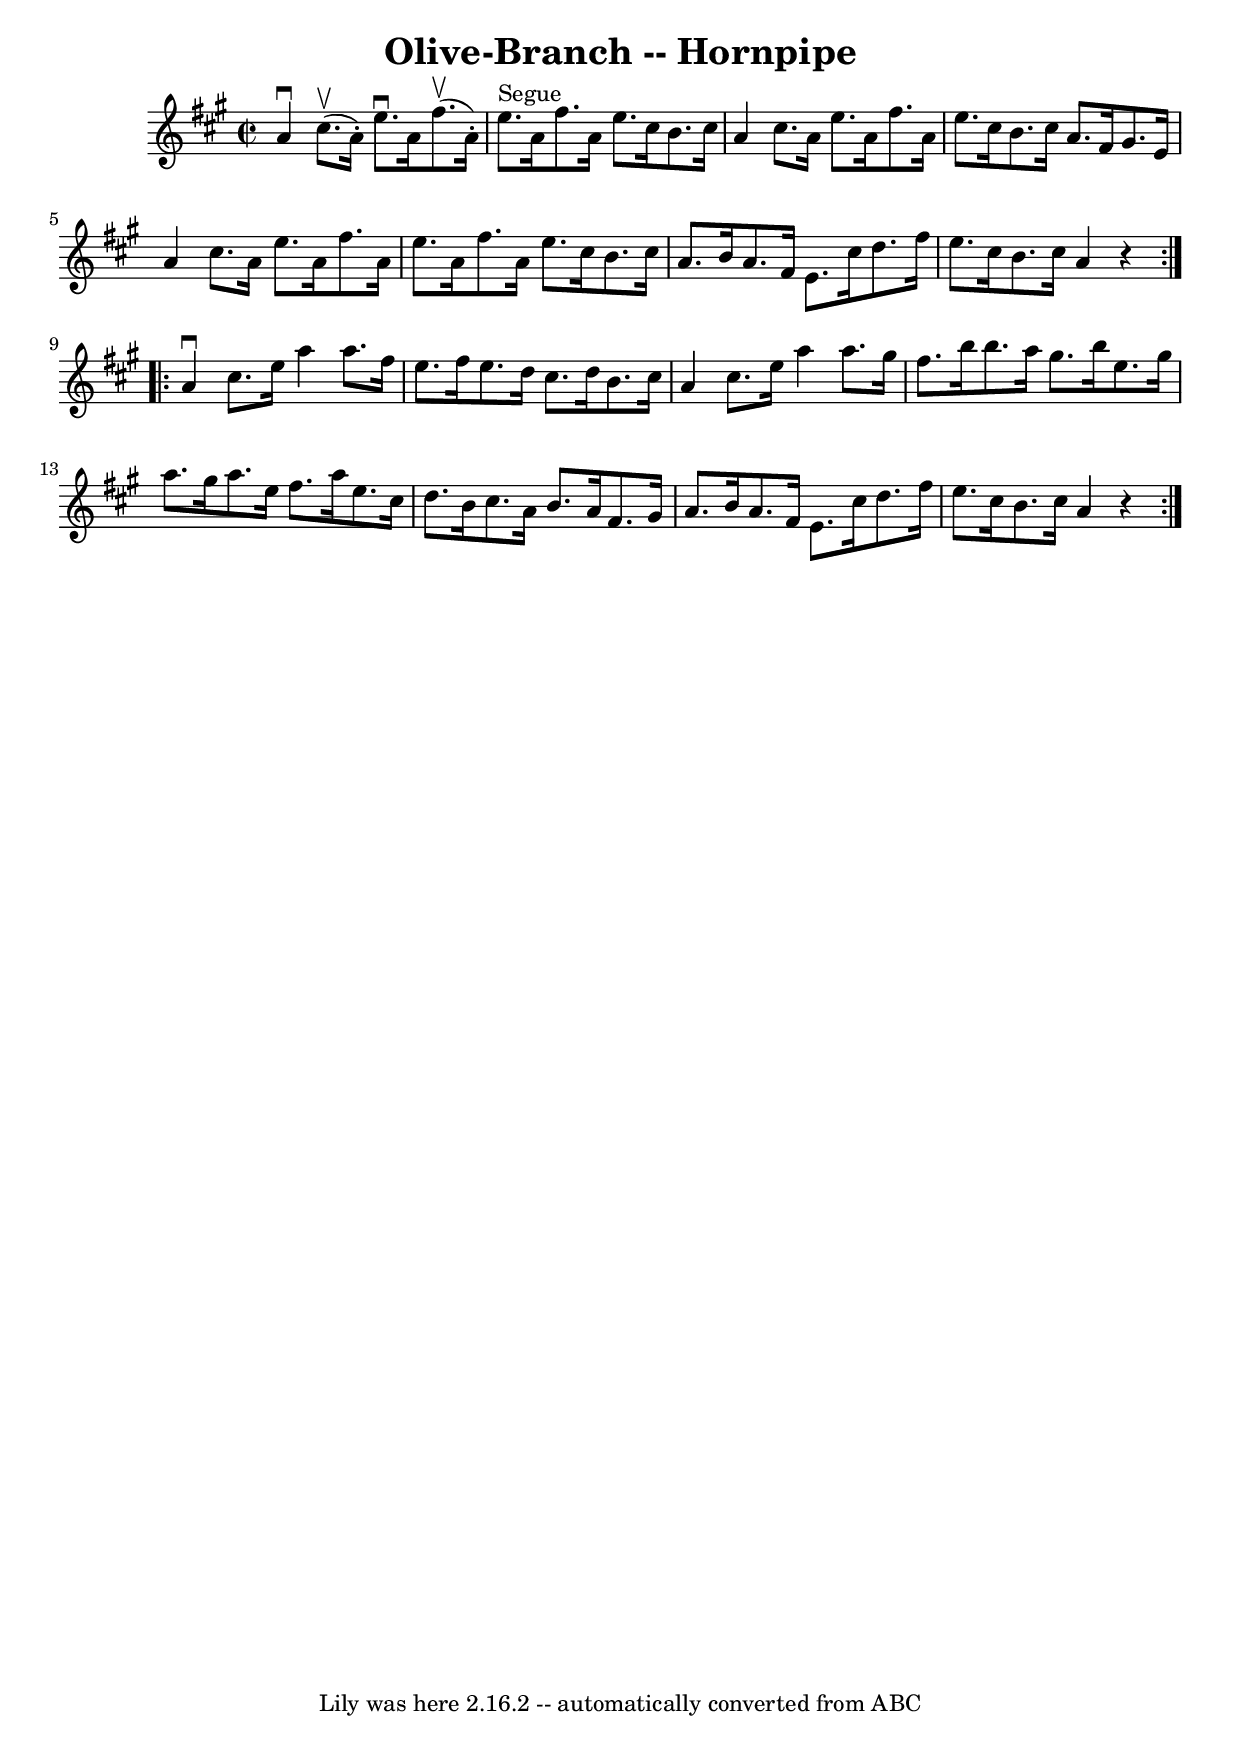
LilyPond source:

\version "2.16.2"
\include "Mammoth.ily"
\header {
  %% book = "Cole's 1000 Fiddle Tunes"
  crossRefNumber = "1"
  footnotes = ""
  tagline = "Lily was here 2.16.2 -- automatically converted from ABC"
  title = "Olive-Branch -- Hornpipe"

}
voicedefault =  {



  \repeat volta 2 {

    \override Staff.TimeSignature #'style = #'C
    \time 2/2 
    \key a \major
    a'4^\downbow cis''8. (^\upbow a'16-.)   
    e''8.^\downbow a'16 fis''8. (^\upbow a'16-.) |
    e''8.^"Segue" a'16 fis''8. a'16 e''8. cis''16 b'8. cis''16  
    |
    a'4 cis''8. a'16 e''8. a'16 fis''8. a'16  
    |
    e''8. cis''16 b'8. cis''16 a'8. fis'16 gis'8.    
    e'16  |
    a'4 cis''8. a'16 e''8. a'16 fis''8. a'16  
    |
    e''8. a'16 fis''8. a'16 e''8. cis''16 b'8.    
    cis''16  |
    a'8. b'16 a'8. fis'16 e'8. cis''16    
    d''8. fis''16  |
    e''8. cis''16 b'8. cis''16 a'4    r4 
  } 
  
  \repeat volta 2 {
    a'4^\downbow cis''8. e''16 a''4 a''8.    
    fis''16  |
    e''8. fis''16 e''8. d''16 cis''8. d''16    
    b'8. cis''16  |
    a'4 cis''8. e''16 a''4 a''8.    
    gis''16  |
    fis''8. b''16 b''8. a''16 gis''8. b''16    
    e''8. gis''16  |
    a''8. gis''16 a''8. e''16 fis''8.    
    a''16 e''8. cis''16  |
    d''8. b'16 cis''8. a'16 b'8.  
    a'16 fis'8. gis'16  |
    a'8. b'16 a'8. fis'16 e'8. 
    cis''16 d''8. fis''16  |
    e''8. cis''16 b'8. cis''16  
    a'4    r4 
  }   

}

\score{
  <<

    \context Staff="default"
    {
      \voicedefault 
      
    }

  >>
  \layout {
    
  }
  \midi {
  }

}
